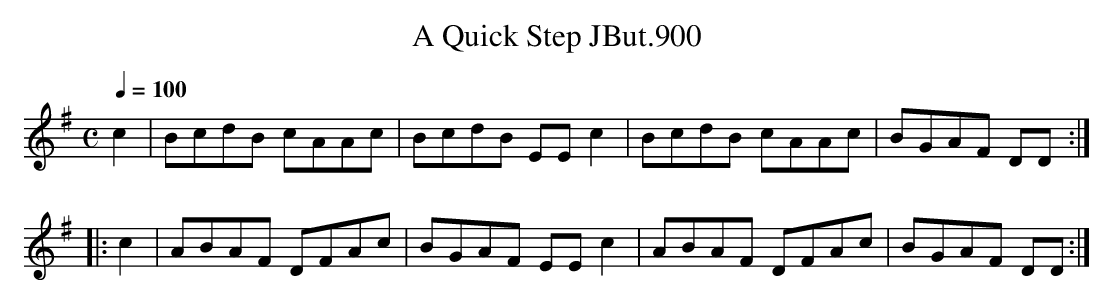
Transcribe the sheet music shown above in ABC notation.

X:1
T:Quick Step JBut.900, A
M:C
L:1/8
Q:1/4=100
K:Dmix
c2 | BcdB cAAc | BcdB EEc2 | BcdB cAAc | BGAF DD :|
|: c2 | ABAF DFAc | BGAF EEc2 | ABAF DFAc | BGAF DD :|
